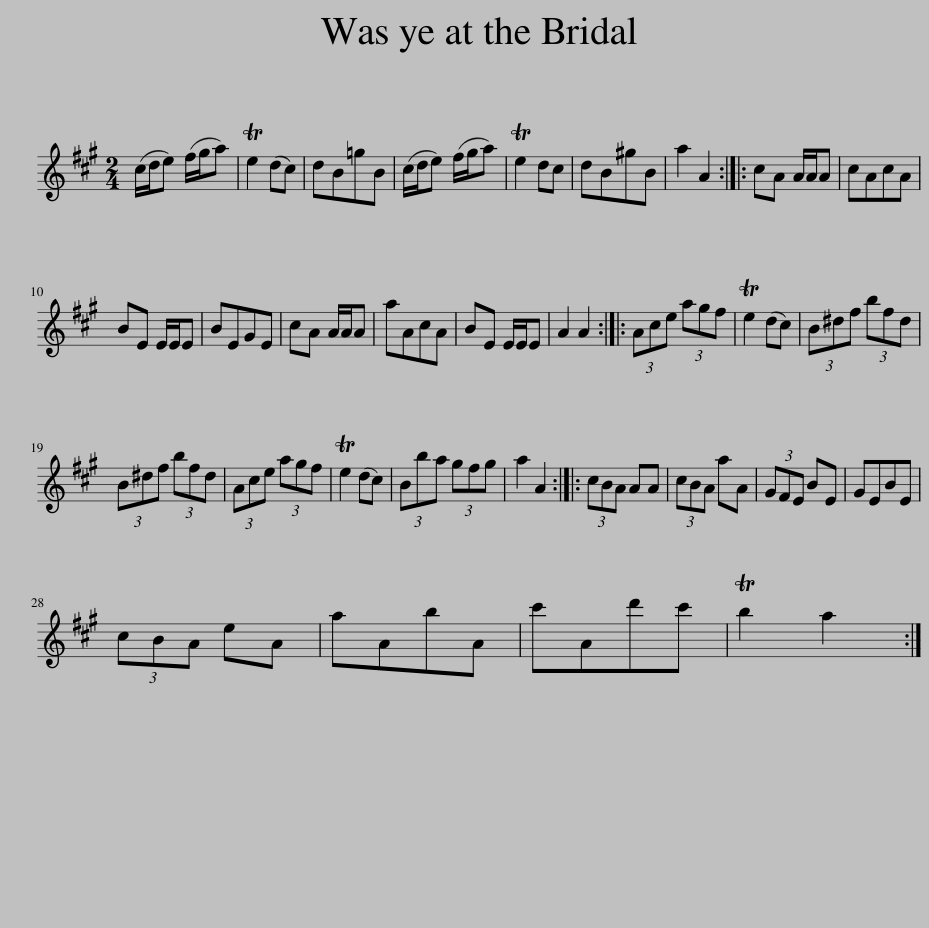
X:1
L:1/8
M:2/4
I:linebreak $
K:A
V:1 treble
V:1
 (c/d/e) (f/g/a) | Te2 (dc) | dB=gB | (c/d/e) (f/g/a) | Te2 dc | %5
 dB^gB | a2 A2 :: cA A/A/A | cAcA |$ BE E/E/E | %10
 BEGE | cA A/A/A | aAcA | BE E/E/E | A2 A2 :: %15
 (3Ace (3agf | Te2 (dc) | (3B^df (3bfd |$ (3B^df (3bfd | (3Ace (3agf | %20
 Te2 (dc) | (3Bba (3gfg | a2 A2 :: (3cBA AA | (3cBA aA | %25
 (3GFE BE | GEBE |$ (3cBA eA | aAbA | c'Ad'c' | %30
 Tb2 a2 :| %31
